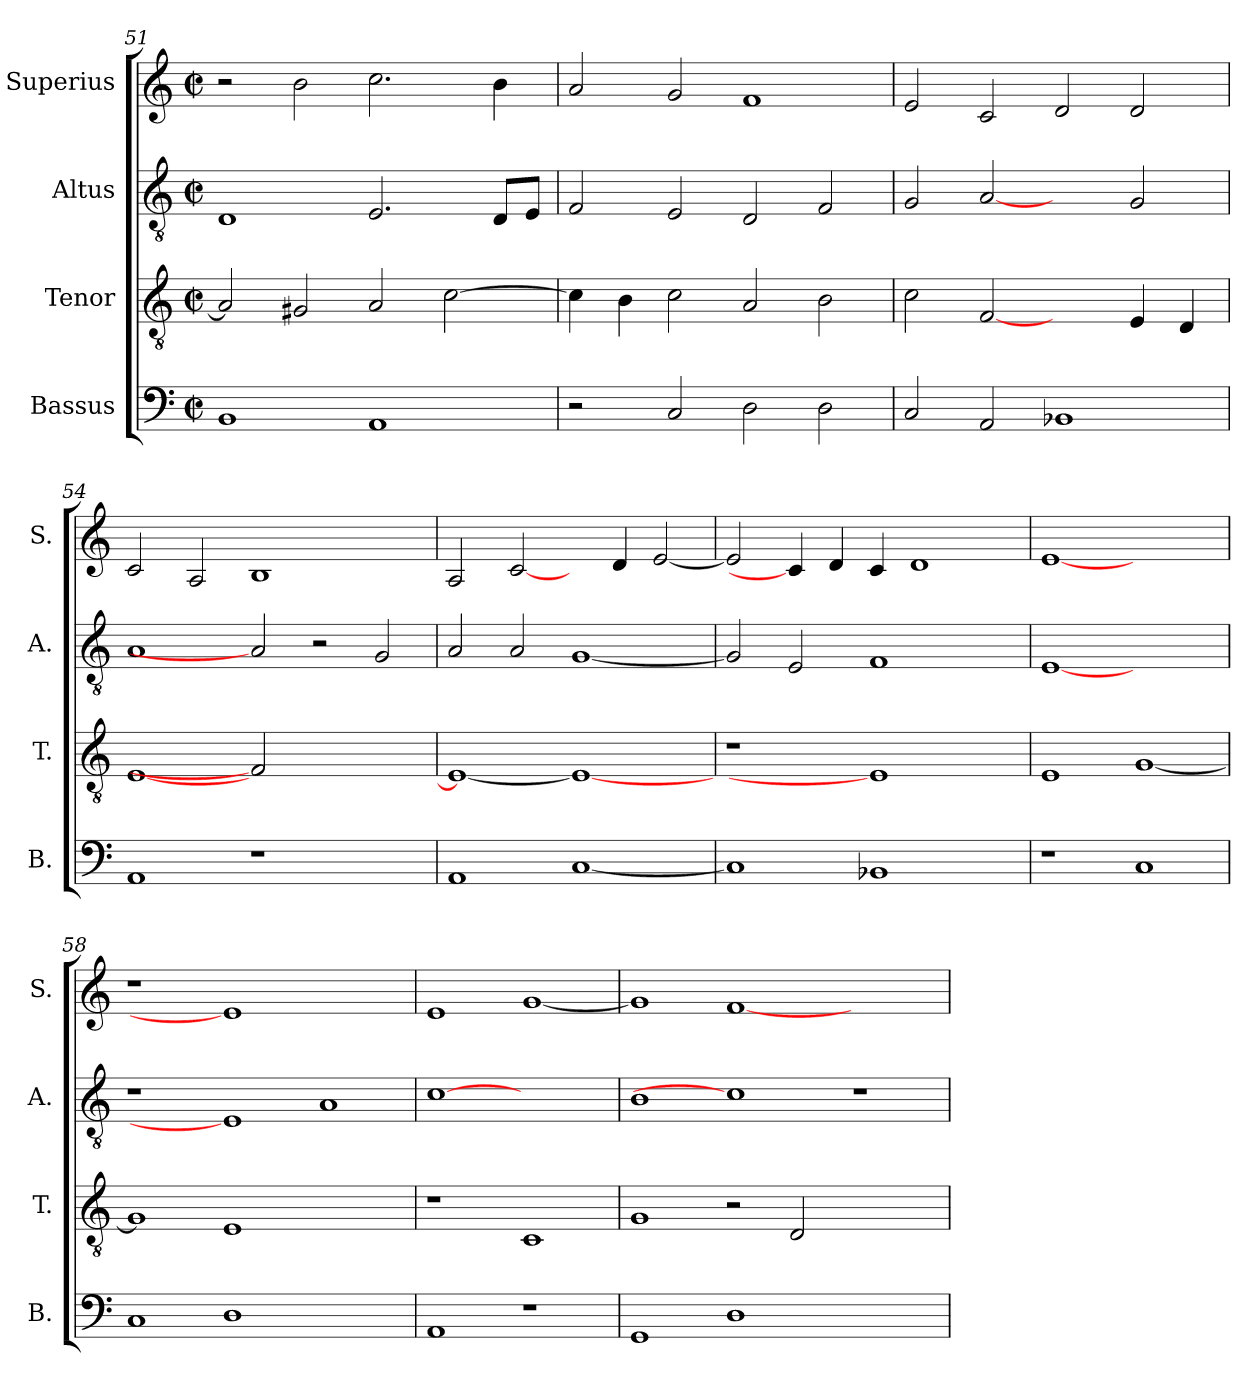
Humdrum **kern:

**kern	**kern	**kern	**kern
*part4	*part3	*part2	*part1
*staff4	*staff3	*staff2	*staff1
*I"Bassus	*I"Tenor	*I"Altus	*I"Superius
*I'B.	*I'T.	*I'A.	*I'S.
*clefF4	*clefGv2	*clefGv2	*clefG2
*	*ITrd7c12	*ITrd7c12	*
*k[]	*k[]	*k[]	*k[]
*C:	*C:	*C:	*C:
*M2/2	*M2/2	*M2/2	*M2/2
*met(c|)	*met(c|)	*met(c|)	*met(c|)
=51	=51	=51	=51
1BBi	2AAi/]	1DDi	2r
.	2GG#Xi/	.	2bi\
1AAi	2AAi/	2.EEi/	2.cci\
.	[>2Ci\	.	.
.	.	8DDi/L	4bi\
.	.	8EEi/J	.
=52	=52	=52	=52
2r	4Ci\]	2FFi/	2ai/
.	4BBi\	.	.
2Ci/	2Ci\	2EEi/	2gi/
2Di\	2AAi/	2DDi/	1fi
2Di\	2BBi\	2FFi/	.
!!LO:LB:g=z
=53	=53	=53	=53
2Ci/	2Ci\	2GGi/	2ei/
2AAi/	[2FFi	[2AAi	2ci/
1BB-Xi	2ryy	2ryy	2di/
.	4EEi/	2GGi/	2di/
.	4DDi/	.	.
=54	=54	=54	=54
1AAi	[<1EEi	1AAi	2ci/
.	.	.	2Ai/
1r	2FFi]	2AAi]	1Bi
.	1ryy	2r	.
2ryy	.	2GGi/	2ryy
=55	=55	=55	=55
1AAi	1EEi_<	2AAi/	2Ai/
.	.	2AAi/	[2ci/
[<1Ci	1EEi_	[<1GGi	4ryy
.	.	.	4di/
.	.	.	[<2ei/
=56	=56	=56	=56
!	!LO:N:vis=1	!	!
1Ci]	1r	2GGi/]	2ei/]
.	.	2EEi/	4ci/]
.	.	.	4di/
1BB-Xi	1EEi]	1FFi	4ci/
.	.	.	1di
4ryy	4ryy	4ryy	.
=57	=57	=57	=57
1r	1EEi	[1EEi	[1ei
1Ci	[<1GGi	1ryy	1ryy
!!LO:LB:g=z
=58	=58	=58	=58
!	!	!	!LO:N:vis=1
1Ci	1GGi]	1r	1r
1Di	1EEi	1EEi]	1ei]
1ryy	1ryy	1AAi	1ryy
=59	=59	=59	=59
1AAi	1r	[1Ci	1ei
1r	1CCi	1ryy	[<1gi
=60	=60	=60	=60
1GGi	1GGi	1BBi	1gi]
1Di	2r	1Ci]	[<1fi
.	2DDi/	.	.
1ryy	1ryy	1r	1ryy
=	=	=	=
*-	*-	*-	*-
